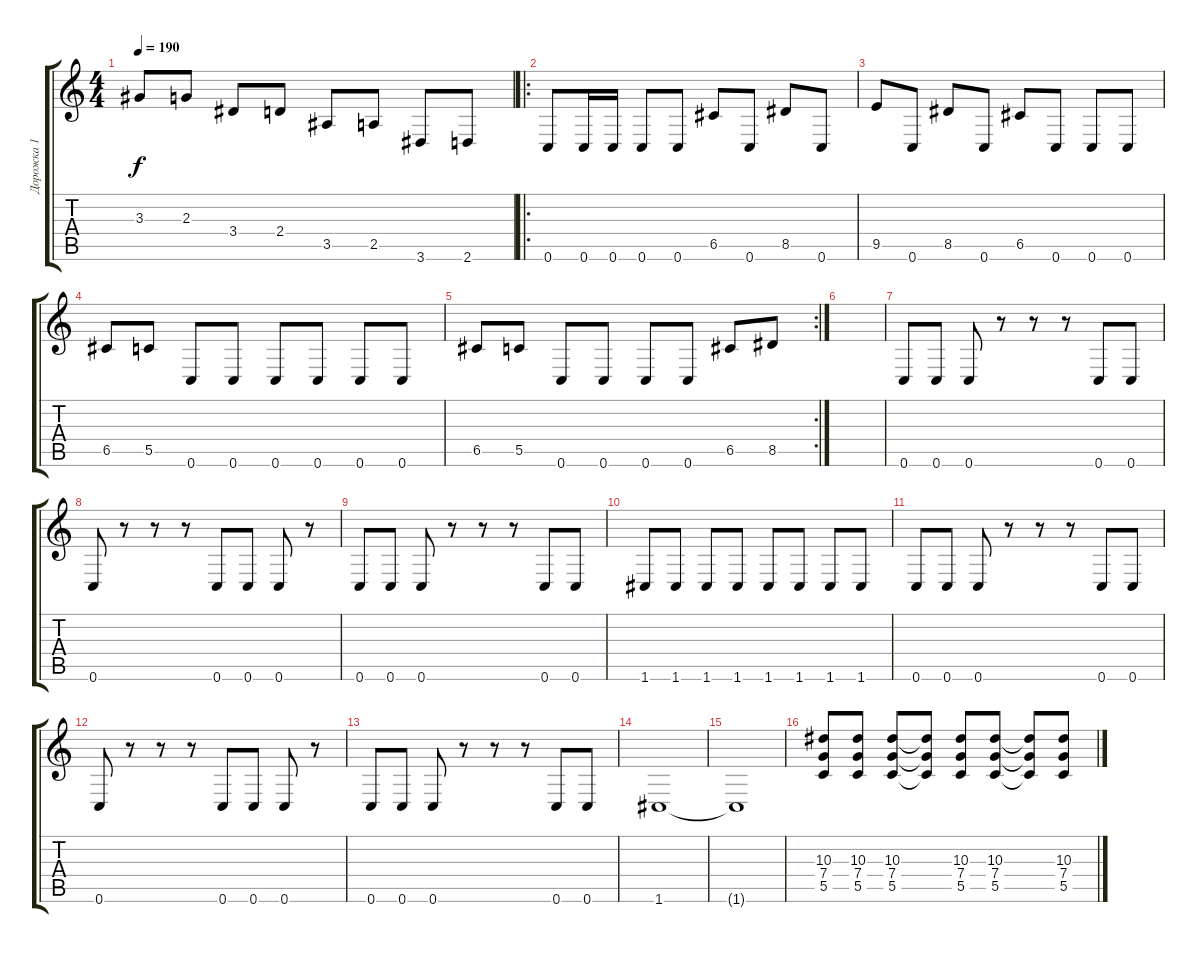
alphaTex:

\track ("Дорожка 1" "Дорожка 1") {instrument distortionguitar}
\staff {score tabs}
\tuning (D4 A3 F3 C3 G2 C2) {hide}
\ts (4 4)
\tempo 190
\clef g2
\ks c
3.3.8{dy f} 2.3.8 3.4.8 2.4.8 3.5.8 2.5.8 3.6.8 2.6.8 |
\ro
0.6.8 0.6.16 0.6.16 0.6.8 0.6.8 6.5.8 0.6.8 8.5.8 0.6.8 |
9.5.8 0.6.8 8.5.8 0.6.8 6.5.8 0.6.8 0.6.8 0.6.8 |
6.5.8 5.5.8 0.6.8 0.6.8 0.6.8 0.6.8 0.6.8 0.6.8 |
\rc 2
6.5.8 5.5.8 0.6.8 0.6.8 0.6.8 0.6.8 6.5.8 8.5.8 |
|
0.6.8 0.6.8 0.6.8 r.8 r.8 r.8 0.6.8 0.6.8 |
0.6.8 r.8 r.8 r.8 0.6.8 0.6.8 0.6.8 r.8 |
0.6.8 0.6.8 0.6.8 r.8 r.8 r.8 0.6.8 0.6.8 |
1.6.8 1.6.8 1.6.8 1.6.8 1.6.8 1.6.8 1.6.8 1.6.8 |
0.6.8 0.6.8 0.6.8 r.8 r.8 r.8 0.6.8 0.6.8 |
0.6.8 r.8 r.8 r.8 0.6.8 0.6.8 0.6.8 r.8 |
0.6.8 0.6.8 0.6.8 r.8 r.8 r.8 0.6.8 0.6.8 |
1.6.1 |
1.6{t}.1 |
(10.3 7.4 5.5).8 (10.3 7.4 5.5).8 (10.3 7.4 5.5).8 (10.3{t} 7.4{t} 5.5{t}).8 (10.3 7.4 5.5).8 (10.3 7.4 5.5).8 (10.3{t} 7.4{t} 5.5{t}).8 (10.3 7.4 5.5).8
